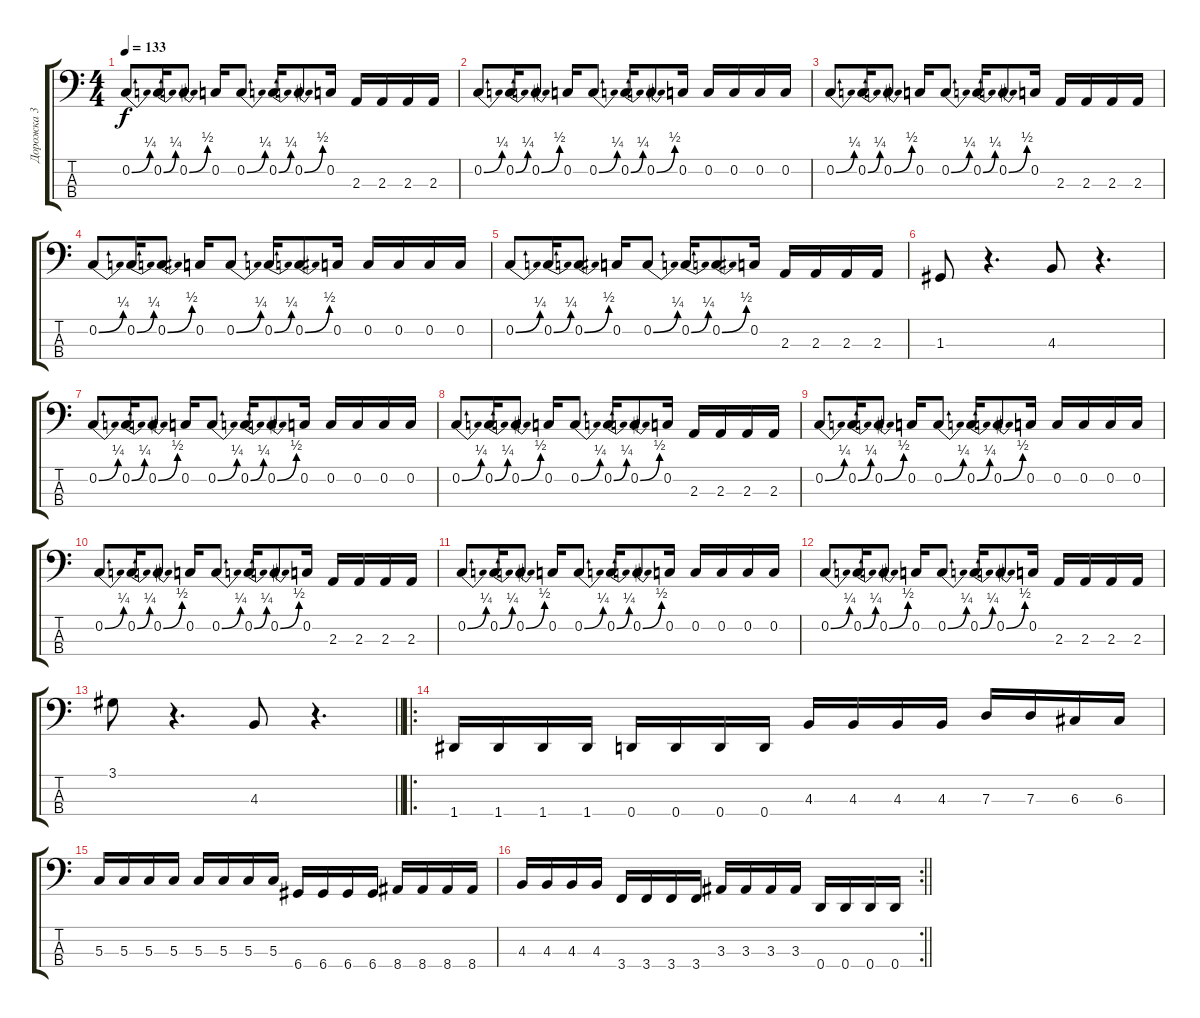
\track ("Дорожка 3" "Дорожка 3") {instrument slapbass2}
\staff {score tabs}
\tuning (F2 C2 G1 D1) {hide}
\ts (4 4)
\tempo 133
\clef f4
\ks c
0.2{be (bend 0 0 60 1)}.8{dy f} 0.2{be (bend 0 0 60 1)}.16 0.2{be (bend 0 0 60 2)}.8 0.2.16 0.2{be (bend 0 0 60 1)}.8 0.2{be (bend 0 0 60 1)}.16 0.2{be (bend 0 0 60 2)}.8 0.2.16 2.3.16 2.3.16 2.3.16 2.3.16 |
0.2{be (bend 0 0 60 1)}.8 0.2{be (bend 0 0 60 1)}.16 0.2{be (bend 0 0 60 2)}.8 0.2.16 0.2{be (bend 0 0 60 1)}.8 0.2{be (bend 0 0 60 1)}.16 0.2{be (bend 0 0 60 2)}.8 0.2.16 0.2.16 0.2.16 0.2.16 0.2.16 |
0.2{be (bend 0 0 60 1)}.8 0.2{be (bend 0 0 60 1)}.16 0.2{be (bend 0 0 60 2)}.8 0.2.16 0.2{be (bend 0 0 60 1)}.8 0.2{be (bend 0 0 60 1)}.16 0.2{be (bend 0 0 60 2)}.8 0.2.16 2.3.16 2.3.16 2.3.16 2.3.16 |
0.2{be (bend 0 0 60 1)}.8 0.2{be (bend 0 0 60 1)}.16 0.2{be (bend 0 0 60 2)}.8 0.2.16 0.2{be (bend 0 0 60 1)}.8 0.2{be (bend 0 0 60 1)}.16 0.2{be (bend 0 0 60 2)}.8 0.2.16 0.2.16 0.2.16 0.2.16 0.2.16 |
0.2{be (bend 0 0 60 1)}.8 0.2{be (bend 0 0 60 1)}.16 0.2{be (bend 0 0 60 2)}.8 0.2.16 0.2{be (bend 0 0 60 1)}.8 0.2{be (bend 0 0 60 1)}.16 0.2{be (bend 0 0 60 2)}.8 0.2.16 2.3.16 2.3.16 2.3.16 2.3.16 |
1.3.8 r.4{d} 4.3.8 r.4{d} |
0.2{be (bend 0 0 60 1)}.8 0.2{be (bend 0 0 60 1)}.16 0.2{be (bend 0 0 60 2)}.8 0.2.16 0.2{be (bend 0 0 60 1)}.8 0.2{be (bend 0 0 60 1)}.16 0.2{be (bend 0 0 60 2)}.8 0.2.16 0.2.16 0.2.16 0.2.16 0.2.16 |
0.2{be (bend 0 0 60 1)}.8 0.2{be (bend 0 0 60 1)}.16 0.2{be (bend 0 0 60 2)}.8 0.2.16 0.2{be (bend 0 0 60 1)}.8 0.2{be (bend 0 0 60 1)}.16 0.2{be (bend 0 0 60 2)}.8 0.2.16 2.3.16 2.3.16 2.3.16 2.3.16 |
0.2{be (bend 0 0 60 1)}.8 0.2{be (bend 0 0 60 1)}.16 0.2{be (bend 0 0 60 2)}.8 0.2.16 0.2{be (bend 0 0 60 1)}.8 0.2{be (bend 0 0 60 1)}.16 0.2{be (bend 0 0 60 2)}.8 0.2.16 0.2.16 0.2.16 0.2.16 0.2.16 |
0.2{be (bend 0 0 60 1)}.8 0.2{be (bend 0 0 60 1)}.16 0.2{be (bend 0 0 60 2)}.8 0.2.16 0.2{be (bend 0 0 60 1)}.8 0.2{be (bend 0 0 60 1)}.16 0.2{be (bend 0 0 60 2)}.8 0.2.16 2.3.16 2.3.16 2.3.16 2.3.16 |
0.2{be (bend 0 0 60 1)}.8 0.2{be (bend 0 0 60 1)}.16 0.2{be (bend 0 0 60 2)}.8 0.2.16 0.2{be (bend 0 0 60 1)}.8 0.2{be (bend 0 0 60 1)}.16 0.2{be (bend 0 0 60 2)}.8 0.2.16 0.2.16 0.2.16 0.2.16 0.2.16 |
0.2{be (bend 0 0 60 1)}.8 0.2{be (bend 0 0 60 1)}.16 0.2{be (bend 0 0 60 2)}.8 0.2.16 0.2{be (bend 0 0 60 1)}.8 0.2{be (bend 0 0 60 1)}.16 0.2{be (bend 0 0 60 2)}.8 0.2.16 2.3.16 2.3.16 2.3.16 2.3.16 |
\barLineRight lightlight
3.1.8 r.4{d} 4.3.8 r.4{d} |
\ro
1.4.16 1.4.16 1.4.16 1.4.16 0.4.16 0.4.16 0.4.16 0.4.16 4.3.16 4.3.16 4.3.16 4.3.16 7.3.16 7.3.16 6.3.16 6.3.16 |
5.3.16 5.3.16 5.3.16 5.3.16 5.3.16 5.3.16 5.3.16 5.3.16 6.4.16 6.4.16 6.4.16 6.4.16 8.4.16 8.4.16 8.4.16 8.4.16 |
\rc 2
\barLineRight lightlight
4.3.16 4.3.16 4.3.16 4.3.16 3.4.16 3.4.16 3.4.16 3.4.16 3.3.16 3.3.16 3.3.16 3.3.16 0.4.16 0.4.16 0.4.16 0.4.16
